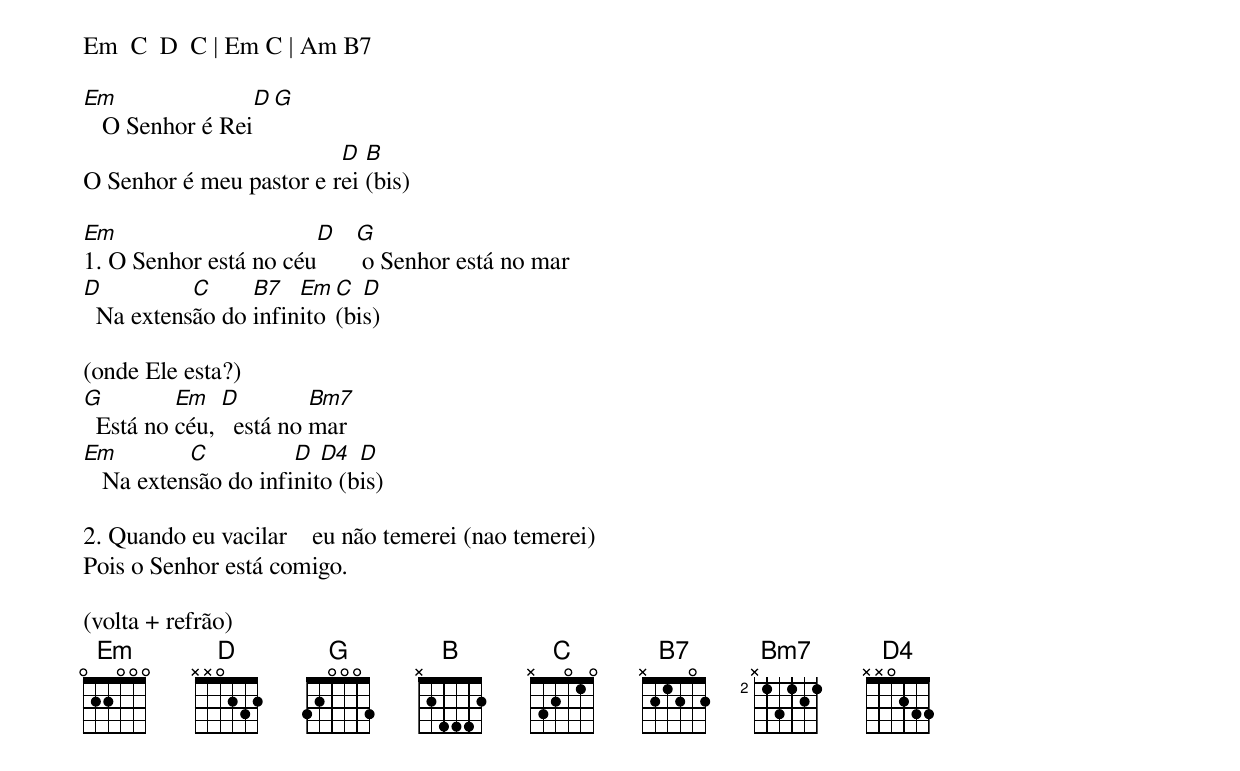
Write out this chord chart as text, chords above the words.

Em  C  D  C | Em C | Am B7

Em                D  G
   O Senhor é Rei
                         D  B
O Senhor é meu pastor e rei (bis)

Em                     D  G
1. O Senhor está no céu    o Senhor está no mar
D          C     B7   Em  C  D
  Na extensão do infinito (bis)

(onde Ele esta?)
G         Em   D         Bm7
  Está no céu,   está no mar
Em         C          D  D4  D
   Na extensão do infinito (bis)

2. Quando eu vacilar    eu não temerei (nao temerei)
Pois o Senhor está comigo.

(volta + refrão)
